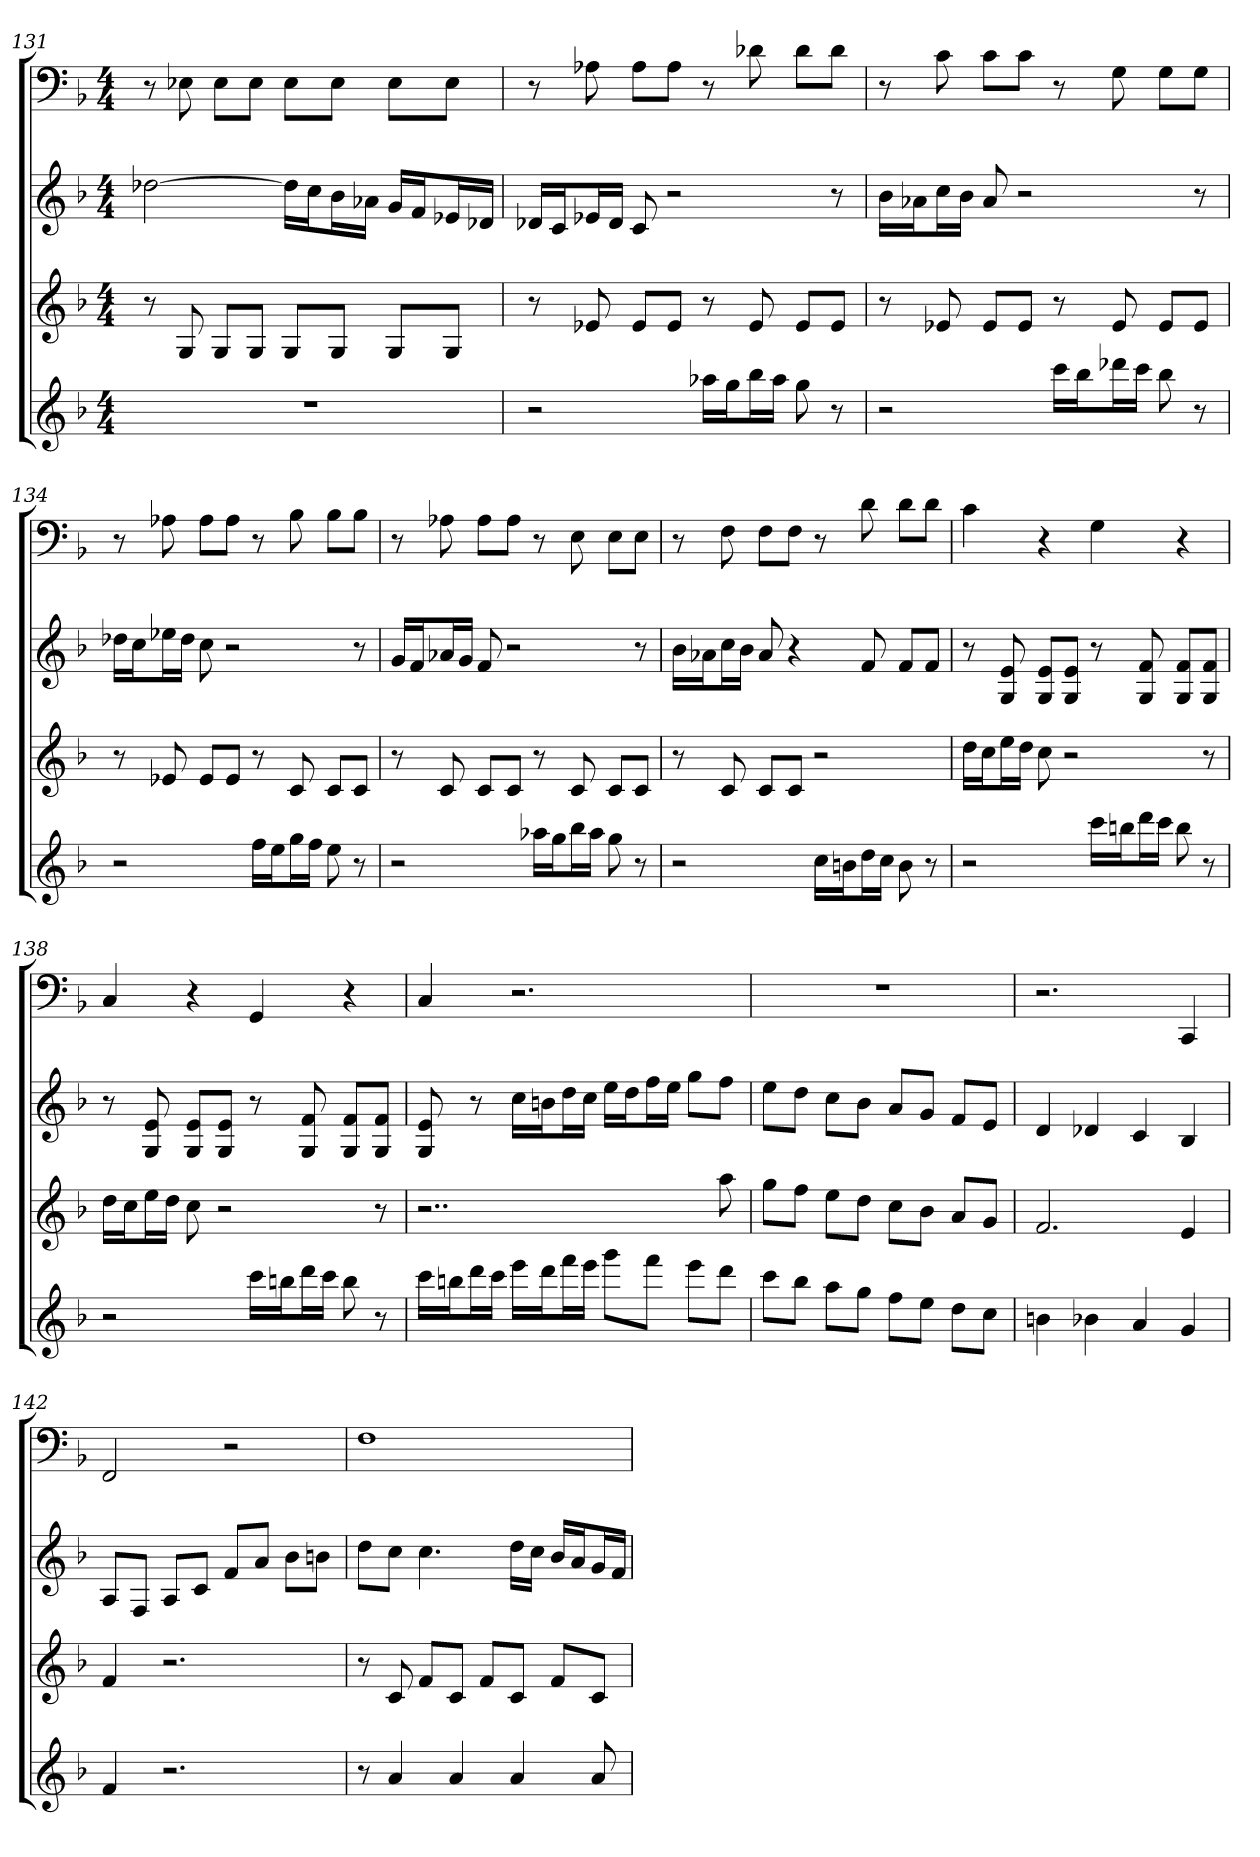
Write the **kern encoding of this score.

**kern	**kern	**kern	**kern
*part4	*part3	*part2	*part1
*staff4	*staff3	*staff2	*staff1
*k[b-]	*k[b-]	*k[b-]	*k[b-]
*F:	*F:	*F:	*F:
*M4/4	*M4/4	*M4/4	*M4/4
=131	=131	=131	=131
1r	8r	[2dd-X	8r
.	8G	.	8E-X
.	8GL	.	8E-L
.	8GJ	.	8E-J
.	8GL	16dd-LL]	8E-L
.	.	16ccJ	.
.	8GJ	16b-L	8E-J
.	.	16a-XJJ	.
.	8GL	16gLL	8E-L
.	.	16fJ	.
.	8GJ	16e-XL	8E-J
.	.	16d-XJJ	.
=132	=132	=132	=132
2r	8r	16d-XLL	8r
.	.	16cJ	.
.	8e-X	16e-XL	8A-X
.	.	16d-JJ	.
.	8e-L	8c	8A-L
.	8e-J	2r	8A-J
16aa-XLL	8r	.	8r
16ggJ	.	.	.
16bb-L	8e-	.	8d-X
16aa-JJ	.	.	.
8gg	8e-L	.	8d-L
8r	8e-J	8r	8d-J
=133	=133	=133	=133
2r	8r	16b-LL	8r
.	.	16a-XJ	.
.	8e-X	16ccL	8c
.	.	16b-JJ	.
.	8e-L	8a-	8cL
.	8e-J	2r	8cJ
16cccLL	8r	.	8r
16bb-J	.	.	.
16ddd-XL	8e-	.	8G
16cccJJ	.	.	.
8bb-	8e-L	.	8GL
8r	8e-J	8r	8GJ
=134	=134	=134	=134
2r	8r	16dd-XLL	8r
.	.	16ccJ	.
.	8e-X	16ee-XL	8A-X
.	.	16dd-JJ	.
.	8e-L	8cc	8A-L
.	8e-J	2r	8A-J
16ffLL	8r	.	8r
16eeJ	.	.	.
16ggL	8c	.	8B-
16ffJJ	.	.	.
8ee	8cL	.	8B-L
8r	8cJ	8r	8B-J
=135	=135	=135	=135
2r	8r	16gLL	8r
.	.	16fJ	.
.	8c	16a-XL	8A-X
.	.	16gJJ	.
.	8cL	8f	8A-L
.	8cJ	2r	8A-J
16aa-XLL	8r	.	8r
16ggJ	.	.	.
16bb-L	8c	.	8E
16aa-JJ	.	.	.
8gg	8cL	.	8EL
8r	8cJ	8r	8EJ
=136	=136	=136	=136
2r	8r	16b-LL	8r
.	.	16a-XJ	.
.	8c	16ccL	8F
.	.	16b-JJ	.
.	8cL	8a-	8FL
.	8cJ	4r	8FJ
16ccLL	2r	.	8r
16bnJ	.	.	.
16ddL	.	8f	8d
16ccJJ	.	.	.
8b	.	8fL	8dL
8r	.	8fJ	8dJ
=137	=137	=137	=137
2r	16ddLL	8r	4c
.	16ccJ	.	.
.	16eeL	8G 8e	.
.	16ddJJ	.	.
.	8cc	8G 8eL	4r
.	2r	8G 8eJ	.
16cccLL	.	8r	4G
16bbnJ	.	.	.
16dddL	.	8G 8f	.
16cccJJ	.	.	.
8bb	.	8G 8fL	4r
8r	8r	8G 8fJ	.
=138	=138	=138	=138
2r	16ddLL	8r	4C
.	16ccJ	.	.
.	16eeL	8G 8e	.
.	16ddJJ	.	.
.	8cc	8G 8eL	4r
.	2r	8G 8eJ	.
16cccLL	.	8r	4GG
16bbnJ	.	.	.
16dddL	.	8G 8f	.
16cccJJ	.	.	.
8bb	.	8G 8fL	4r
8r	8r	8G 8fJ	.
=139	=139	=139	=139
16cccLL	2..r	8G 8e	4C
16bbnJ	.	.	.
16dddL	.	8r	.
16cccJJ	.	.	.
16eeeLL	.	16ccLL	2.r
16dddJ	.	16bnJ	.
16fffL	.	16ddL	.
16eeeJJ	.	16ccJJ	.
8gggL	.	16eeLL	.
.	.	16ddJ	.
8fffJ	.	16ffL	.
.	.	16eeJJ	.
8eeeL	.	8ggL	.
8dddJ	8aa	8ffJ	.
=140	=140	=140	=140
8cccL	8ggL	8eeL	1r
8bb-J	8ffJ	8ddJ	.
8aaL	8eeL	8ccL	.
8ggJ	8ddJ	8b-J	.
8ffL	8ccL	8aL	.
8eeJ	8b-J	8gJ	.
8ddL	8aL	8fL	.
8ccJ	8gJ	8eJ	.
=141	=141	=141	=141
4bn	2.f	4d	2.r
4b-X	.	4d-X	.
4a	.	4c	.
4g	4e	4B-	4CC
=142	=142	=142	=142
4f	4f	8AL	2FF
.	.	8FJ	.
2.r	2.r	8AL	.
.	.	8cJ	.
.	.	8fL	2r
.	.	8aJ	.
.	.	8b-L	.
.	.	8bnJ	.
=143	=143	=143	=143
8r	8r	8ddL	1F
4a	8c	8ccJ	.
.	8fL	4.cc	.
4a	8cJ	.	.
.	8fL	.	.
4a	8cJ	16ddLL	.
.	.	16ccJJ	.
.	8fL	16b-LL	.
.	.	16aJ	.
8a	8cJ	16gL	.
.	.	16fJJ	.
=	=	=	=
*-	*-	*-	*-
